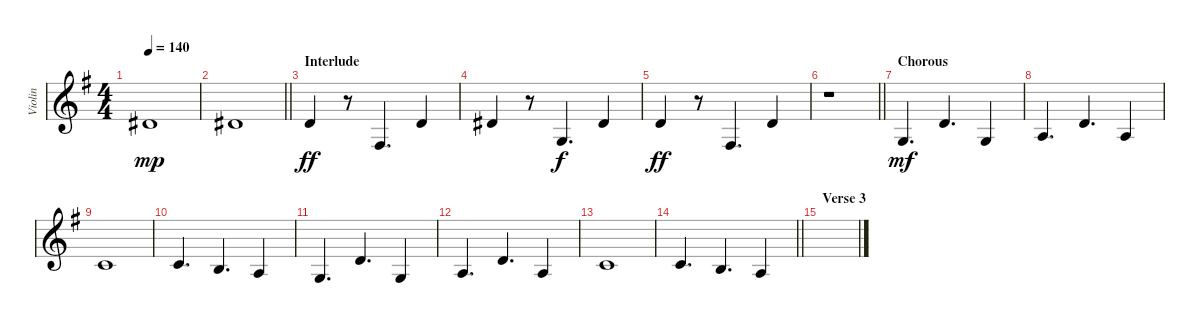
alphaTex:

\track ("Violin" "Violin") {instrument violin}
\staff {score}
\tuning (E4 B3 G3 D3) {hide}
\ts (4 4)
\tempo 140
\clef g2
\ks g
4.2.1{dy mp} |
\barLineRight lightlight
4.2.1 |
\section ("" "Interlude")
7.3.4{dy ff} r.8 4.4.4{d} 3.2.4 |
4.2.4 r.8 0.3.4{d dy f} 4.2.4 |
7.3.4{dy ff} r.8 4.4.4{d} 3.2.4 |
\barLineRight lightlight
r.1 |
\section ("" "Chorous")
0.3.4{d dy mf} 7.3.4{d} 0.3.4 |
2.3.4{d} 7.3.4{d} 7.4.4 |
1.2.1 |
1.2.4{d} 0.2.4{d} 2.3.4 |
0.3.4{d} 7.3.4{d} 0.3.4 |
2.3.4{d} 7.3.4{d} 7.4.4 |
1.2.1 |
\barLineRight lightlight
1.2.4{d} 0.2.4{d} 2.3.4 |
\section ("" "Verse 3")
